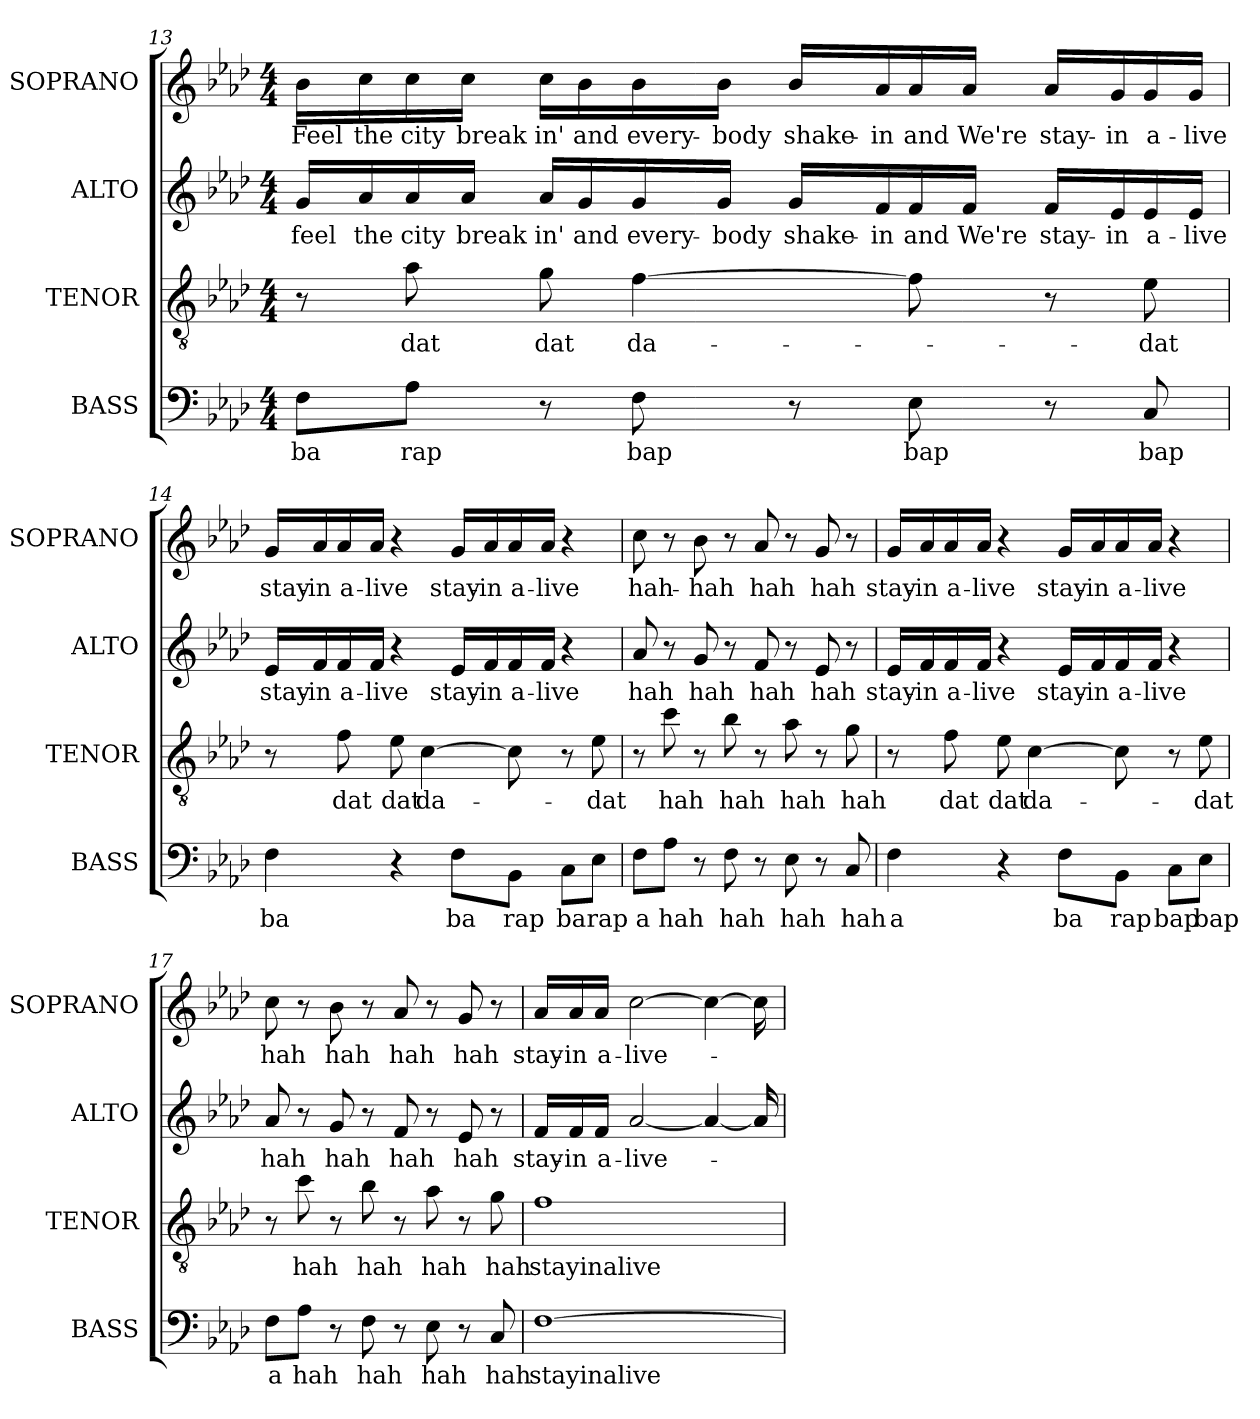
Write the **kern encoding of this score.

**kern	**text	**kern	**text	**kern	**text	**kern	**text
*part4	*part4	*part3	*part3	*part2	*part2	*part1	*part1
*staff4	*staff4	*staff3	*staff3	*staff2	*staff2	*staff1	*staff1
*I"BASS	*	*I"TENOR	*	*I"ALTO	*	*I"SOPRANO	*
*I'BASS	*	*I'TENOR	*	*I'ALTO	*	*I'SOPRANO	*
!!LO:LB:g=z
*clefF4	*	*clefGv2	*	*clefG2	*	*clefG2	*
*k[b-e-a-d-]	*	*k[b-e-a-d-]	*	*k[b-e-a-d-]	*	*k[b-e-a-d-]	*
*A-:	*	*A-:	*	*A-:	*	*A-:	*
*M4/4	*	*M4/4	*	*M4/4	*	*M4/4	*
=13	=13	=13	=13	=13	=13	=13	=13
8F\L	ba	8r	.	16g/LL	feel	16b-\LL	Feel
.	.	.	.	16a-/	the	16cc\	the
8A-\J	rap	8a-\	dat	16a-/	city	16cc\	city
.	.	.	.	16a-/JJ	break	16cc\JJ	break
8r	.	8g\	dat	16a-/LL	in'	16cc\LL	in'
.	.	.	.	16g/	and	16b-\	and
8F\	bap	[4f\	da-	16g/	every-	16b-\	every-
.	.	.	.	16g/JJ	-body	16b-\JJ	-body
8r	.	.	.	16g/LL	shake-	16b-/LL	shake-
.	.	.	.	16f/	-in	16a-/	-in
8E-\	bap	8f\]	.	16f/	and	16a-/	and
.	.	.	.	16f/JJ	We're	16a-/JJ	We're
8r	.	8r	.	16f/LL	stay-	16a-/LL	stay-
.	.	.	.	16e-/	-in	16g/	-in
8C/	bap	8e-\	-dat	16e-/	a-	16g/	a-
.	.	.	.	16e-/JJ	-live	16g/JJ	-live
!!LO:PB:g=z
=14	=14	=14	=14	=14	=14	=14	=14
4F\	ba	8r	.	16e-/LL	stay-	16g/LL	stay-
.	.	.	.	16f/	-in	16a-/	-in
.	.	8f\	dat	16f/	a-	16a-/	a-
.	.	.	.	16f/JJ	-live	16a-/JJ	-live
4r	.	8e-\	dat	4r	.	4r	.
.	.	[4c\	da-	.	.	.	.
8F\L	ba	.	.	16e-/LL	stay-	16g/LL	stay-
.	.	.	.	16f/	-in	16a-/	-in
8BB-\J	rap	8c\]	.	16f/	a-	16a-/	a-
.	.	.	.	16f/JJ	-live	16a-/JJ	-live
8C\L	ba	8r	.	4r	.	4r	.
8E-\J	rap	8e-\	-dat	.	.	.	.
=15	=15	=15	=15	=15	=15	=15	=15
8F\L	a	8r	.	8a-/	hah	8cc\	hah-
8A-\J	hah	8cc\	hah	8r	.	8r	.
8r	.	8r	.	8g/	hah	8b-\	hah
8F\	hah	8b-\	hah	8r	.	8r	.
8r	.	8r	.	8f/	hah	8a-/	hah
8E-\	hah	8a-\	hah	8r	.	8r	.
8r	.	8r	.	8e-/	hah	8g/	hah
8C/	hah	8g\	hah	8r	.	8r	.
!!LO:LB:g=z
=16	=16	=16	=16	=16	=16	=16	=16
4F\	a	8r	.	16e-/LL	stay-	16g/LL	stay-
.	.	.	.	16f/	-in	16a-/	-in
.	.	8f\	dat	16f/	a-	16a-/	a-
.	.	.	.	16f/JJ	-live	16a-/JJ	-live
4r	.	8e-\	dat	4r	.	4r	.
.	.	[4c\	da-	.	.	.	.
8F\L	ba	.	.	16e-/LL	stay-	16g/LL	stay-
.	.	.	.	16f/	-in	16a-/	-in
8BB-\J	rap	8c\]	.	16f/	a-	16a-/	a-
.	.	.	.	16f/JJ	-live	16a-/JJ	-live
8C\L	bap	8r	.	4r	.	4r	.
8E-\J	bap	8e-\	-dat	.	.	.	.
=17	=17	=17	=17	=17	=17	=17	=17
8F\L	a	8r	.	8a-/	hah	8cc\	hah
8A-\J	hah	8cc\	hah	8r	.	8r	.
8r	.	8r	.	8g/	hah	8b-\	hah
8F\	hah	8b-\	hah	8r	.	8r	.
8r	.	8r	.	8f/	hah	8a-/	hah
8E-\	hah	8a-\	hah	8r	.	8r	.
8r	.	8r	.	8e-/	hah	8g/	hah
8C/	hah	8g\	hah	8r	.	8r	.
!!LO:PB:g=z
=18	=18	=18	=18	=18	=18	=18	=18
[1F	stayinalive-	1f	stayinalive-	16f/LL	stay-	16a-/LL	stay-
.	.	.	.	16f/	-in	16a-/	-in
.	.	.	.	16f/JJ	a-	16a-/JJ	a-
.	.	.	.	[2a-/	-live-	[2cc\	-live-
.	.	.	.	4a-/_	.	4cc\_	.
.	.	.	.	16a-/]	.	16cc\]	.
=	=	=	=	=	=	=	=
*-	*-	*-	*-	*-	*-	*-	*-
